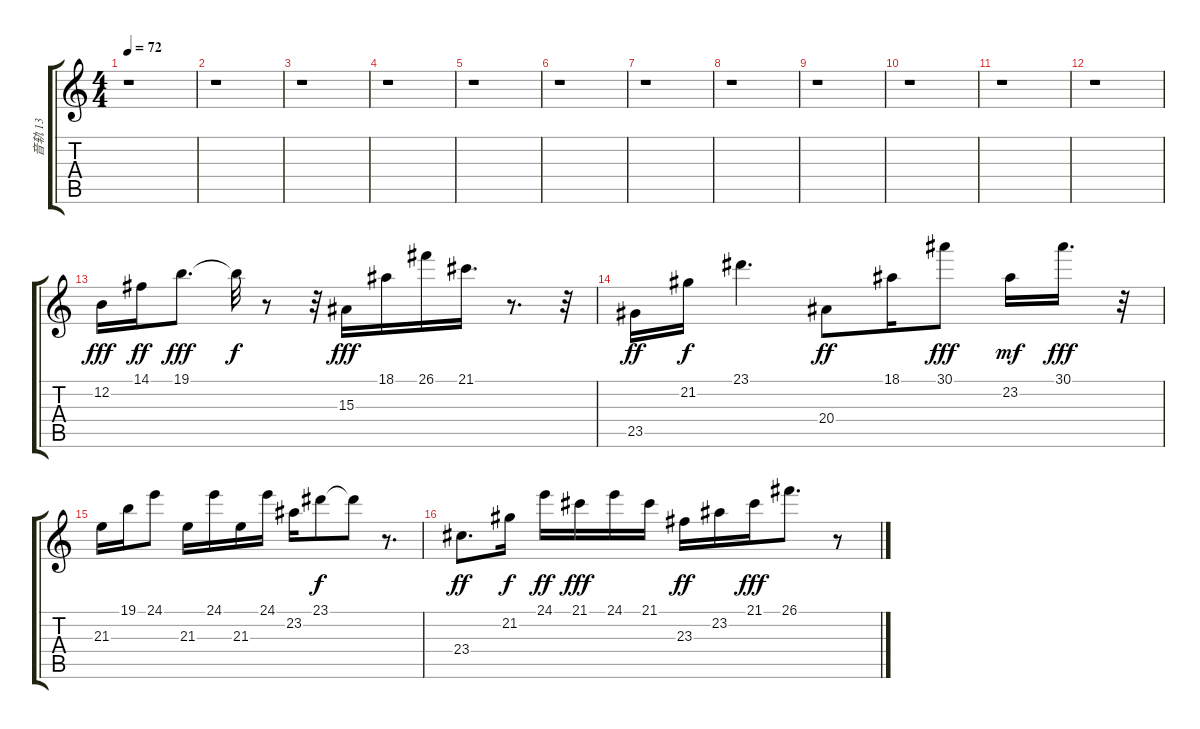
\track ("音轨 13" "音轨 13") {instrument xylophone}
\staff {score tabs}
\tuning (E4 B3 G3 D3 A2 E2) {hide}
\ts (4 4)
\tempo 72
\clef g2
\ks c
r.1{dy fff} |
r.1 |
r.1 |
r.1 |
r.1 |
r.1 |
r.1 |
r.1 |
r.1 |
r.1 |
r.1 |
r.1 |
12.2.16 14.1.16{dy ff} 19.1.8{d dy fff} 19.1{t}.32{dy f} r.8 r.32 15.3.16{dy fff} 18.1.16 26.1.16 21.1.16{d} r.8{d} r.32 |
23.5.16{dy ff} 21.2.16{dy f} 23.1.4{d} 20.4.8{dy ff} 18.1.16 30.1.8{dy fff} 23.2.16{dy mf} 30.1.16{d dy fff} r.32 |
21.3.16 19.1.16 24.1.8 21.3.16 24.1.16 21.3.16 24.1.16 23.2.16 23.1.8{dy f} 23.1{t}.8 r.8{d} |
23.4.8{d dy ff} 21.2.16{dy f} 24.1.16{dy ff} 21.1.16{dy fff} 24.1.16 21.1.16 23.3.16{dy ff} 23.2.16 21.1.16{dy fff} 26.1.8{d} r.8
